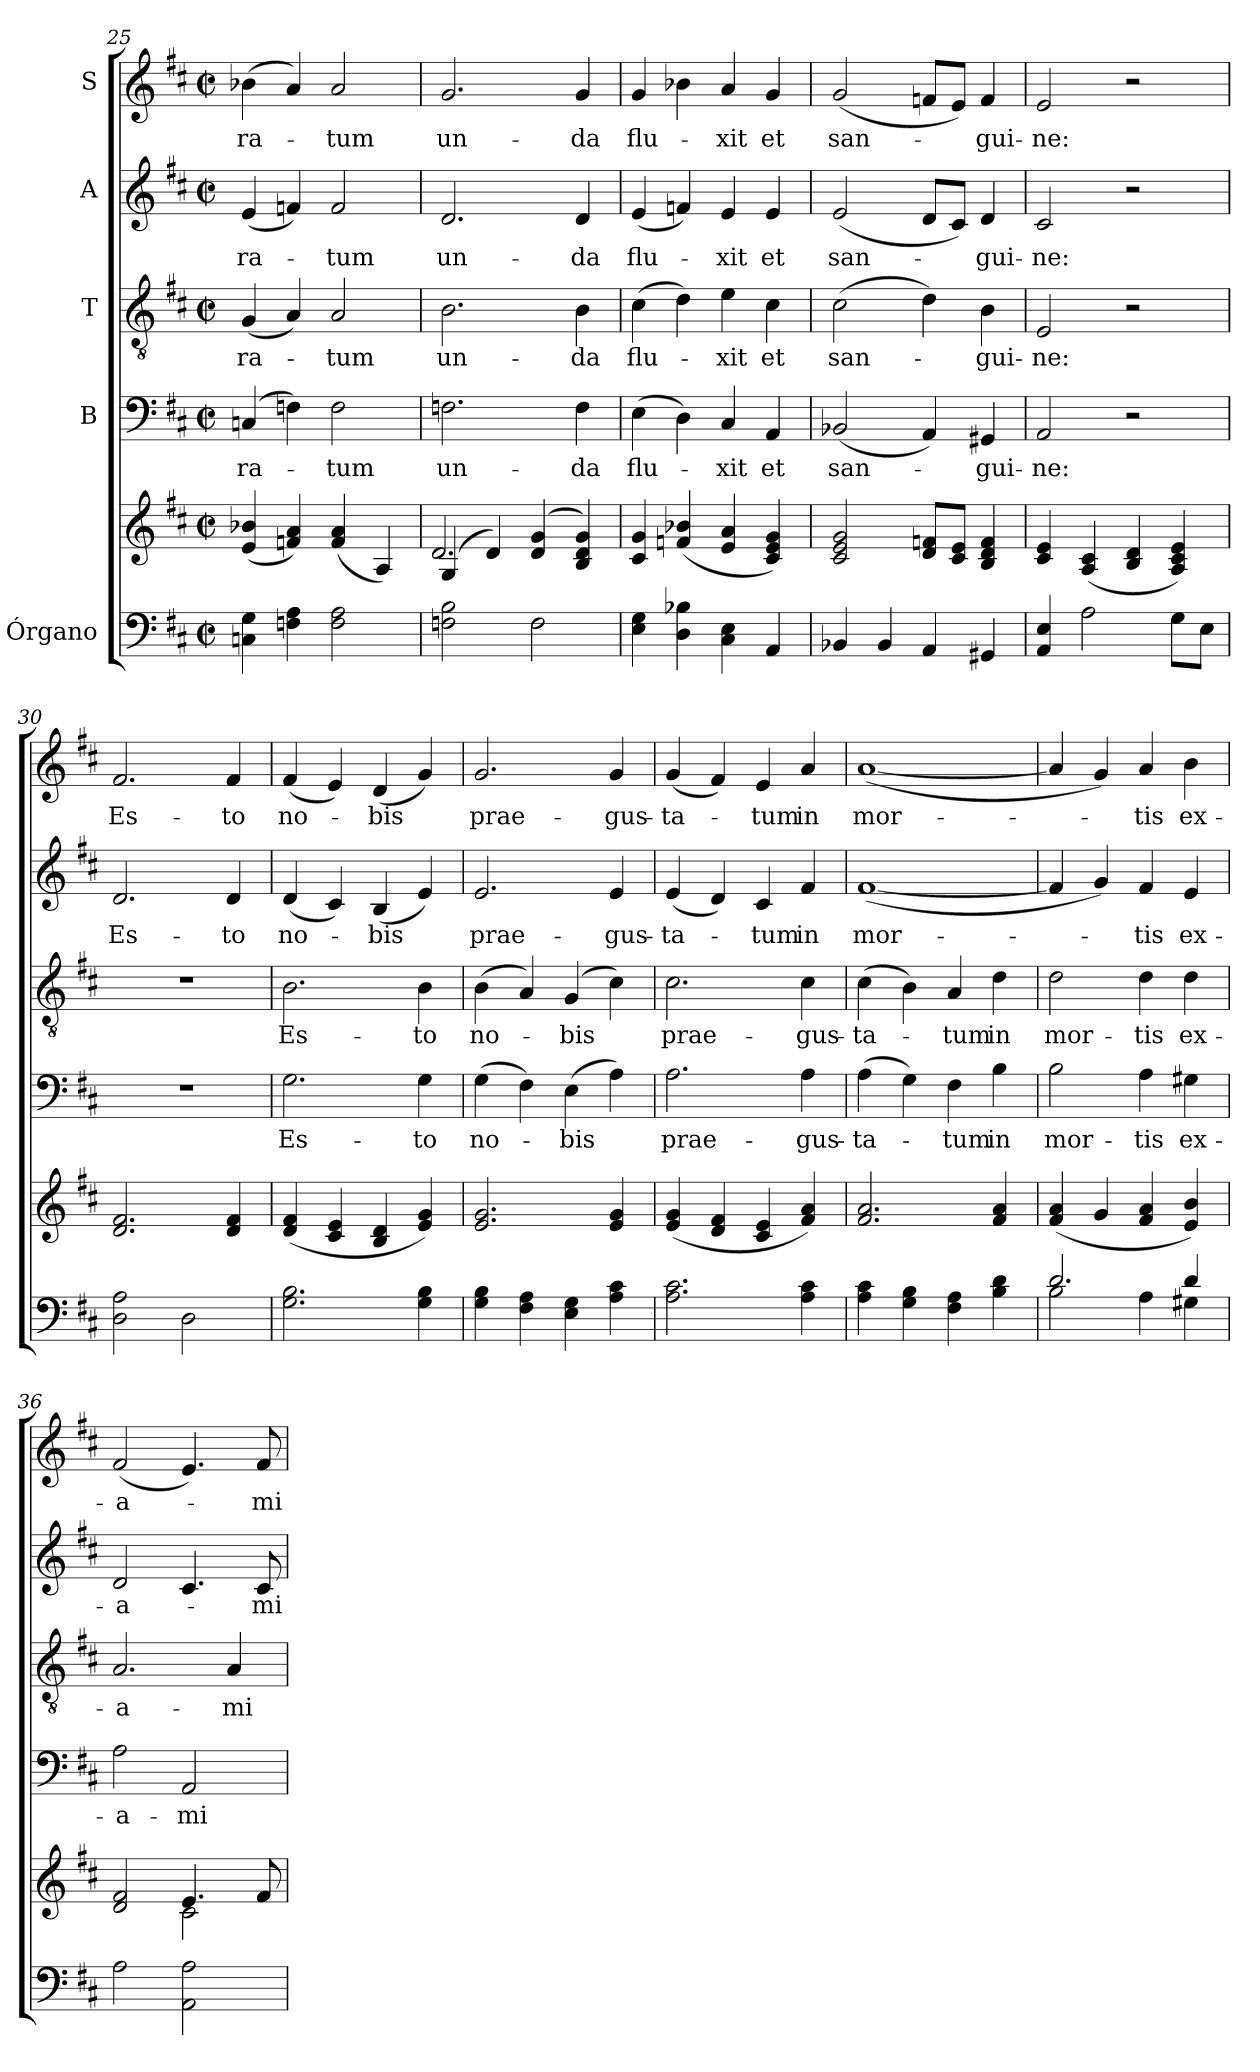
**kern	**kern	**kern	**text	**kern	**text	**kern	**text	**kern	**text
*part5	*part5	*part4	*part4	*part3	*part3	*part2	*part2	*part1	*part1
*staff6	*staff5	*staff4	*staff4	*staff3	*staff3	*staff2	*staff2	*staff1	*staff1
*I"Órgano	*	*I"B	*	*I"T	*	*I"A	*	*I"S	*
*clefF4	*clefG2	*clefF4	*	*clefGv2	*	*clefG2	*	*clefG2	*
*k[f#c#]	*k[f#c#]	*k[f#c#]	*	*k[f#c#]	*	*k[f#c#]	*	*k[f#c#]	*
*M2/2	*M2/2	*M2/2	*	*M2/2	*	*M2/2	*	*M2/2	*
*met(c|)	*met(c|)	*met(c|)	*	*met(c|)	*	*met(c|)	*	*met(c|)	*
=25	=25	=25	=25	=25	=25	=25	=25	=25	=25
!	!	!	!	!	!	!	!LO:LY:b	!	!
4Cn\ 4G\	(<4e/ 4b-X/	(>4Cn/	-ra-	(<4G/	-ra-	(<4e/	-ra-	(>4b-X\	-ra-
4Fn\ 4A\	4fn/ 4a/)	4Fn\)	.	4A/)	.	4fn/)	.	4a/)	.
!	!	!	!	!	!	!	!LO:LY:b	!	!
2F\ 2A\	(<4f/ 4a/	2F\	-tum	2A/	-tum	2f/	-tum	2a/	-tum
.	4A/)	.	.	.	.	.	.	.	.
=26	=26	=26	=26	=26	=26	=26	=26	=26	=26
*	*^	*	*	*	*	*	*	*	*
!	!	!	!	!	!	!	!	!LO:LY:b	!	!
2Fn\ 2B\	(>4G/	2.d/	2.Fn\	un-	2.B\	un-	2.d/	un-	2.g/	un-
.	4d/)	.	.	.	.	.	.	.	.	.
2F\	(<4d/ 4g/	.	.	.	.	.	.	.	.	.
!	!	!	!	!	!	!	!	!LO:LY:b	!	!
.	4B/ 4d/ 4g/)	4ryy	4F\	-da	4B\	-da	4d/	-da	4g/	-da
=27	=27	=27	=27	=27	=27	=27	=27	=27	=27	=27
!	!	!	!	!	!	!	!	!LO:LY:b	!	!
*	*v	*v	*	*	*	*	*	*	*	*
4E\ 4G\	4c#/ 4g/	(>4E\	flu-	(>4c#\	flu-	(<4e/	flu-	4g/	flu-
4D\ 4B-X\	(<4fn/ 4b-X/	4D\)	.	4d\)	.	4fn/)	.	4b-X\	.
!	!	!	!	!	!	!	!LO:LY:b	!	!
4C#\ 4E\	4e/ 4a/	4C#/	-xit	4e\	-xit	4e/	-xit	4a/	-xit
!	!	!	!	!	!	!	!LO:LY:b	!	!
4AA/	4c#/ 4e/ 4g/)	4AA/	et	4c#\	et	4e/	et	4g/	et
=28	=28	=28	=28	=28	=28	=28	=28	=28	=28
!	!	!	!	!	!	!	!LO:LY:b	!	!
4BB-X/	2c#/ 2e/ 2g/	(<2BB-X/	san-	(>2c#\	san-	(<2e/	san-	(<2g/	san-
4BB-/	.	.	.	.	.	.	.	.	.
4AA/	8d/ 8fn/L	4AA/)	.	4d\)	.	8d/L	.	8fn/L	.
.	8c#/ 8e/J	.	.	.	.	8c#/J)	.	8e/J)	.
!	!	!	!	!	!	!	!LO:LY:b	!	!
4GG#X/	4B/ 4d/ 4f/	4GG#X/	-gui-	4B\	-gui-	4d/	-gui-	4f/	-gui-
=29	=29	=29	=29	=29	=29	=29	=29	=29	=29
!	!	!	!	!	!	!	!LO:LY:b	!	!
4AA/ 4E/	4c#/ 4e/	2AA/	-ne:	2E/	-ne:	2c#/	-ne:	2e/	-ne:
2A\	(<4A/ 4c#/	.	.	.	.	.	.	.	.
.	4B/ 4d/	2r	.	2r	.	2r	.	2r	.
8G\L	4A/ 4c#/ 4e/)	.	.	.	.	.	.	.	.
8E\J	.	.	.	.	.	.	.	.	.
!!LO:LB:g=z
=30	=30	=30	=30	=30	=30	=30	=30	=30	=30
!	!	!	!	!	!	!	!LO:LY:b	!	!
2D\ 2A\	2.d/ 2.f#/	1r	.	1r	.	2.d/	Es-	2.f#/	Es-
2D\	.	.	.	.	.	.	.	.	.
!	!	!	!	!	!	!	!LO:LY:b	!	!
.	4d/ 4f#/	.	.	.	.	4d/	-to	4f#/	-to
=31	=31	=31	=31	=31	=31	=31	=31	=31	=31
!	!	!	!	!	!	!	!LO:LY:b	!	!
2.G\ 2.B\	(<4d/ 4f#/	2.G\	Es-	2.B\	Es-	(<4d/	no-	(<4f#/	no-
.	4c#/ 4e/	.	.	.	.	4c#/)	.	4e/)	.
!	!	!	!	!	!	!	!LO:LY:b	!	!
.	4B/ 4d/	.	.	.	.	(<4B/	-bis	(<4d/	-bis
4G\ 4B\	4e/ 4g/)	4G\	-to	4B\	-to	4e/)	.	4g/)	.
=32	=32	=32	=32	=32	=32	=32	=32	=32	=32
!	!	!	!	!	!	!	!LO:LY:b	!	!
4G\ 4B\	2.e/ 2.g/	(>4G\	no-	(>4B\	no-	2.e/	prae-	2.g/	prae-
4F#\ 4A\	.	4F#\)	.	4A/)	.	.	.	.	.
4E\ 4G\	.	(>4E\	-bis	(>4G/	-bis	.	.	.	.
!	!	!	!	!	!	!	!LO:LY:b	!	!
4A\ 4c#\	4e/ 4g/	4A\)	.	4c#\)	.	4e/	-gus-	4g/	-gus-
=33	=33	=33	=33	=33	=33	=33	=33	=33	=33
!	!	!	!	!	!	!	!LO:LY:b	!	!
2.A\ 2.c#\	(<4e/ 4g/	2.A\	prae-	2.c#\	prae-	(<4e/	-ta-	(<4g/	-ta-
.	4d/ 4f#/	.	.	.	.	4d/)	.	4f#/)	.
!	!	!	!	!	!	!	!LO:LY:b	!	!
.	4c#/ 4e/	.	.	.	.	4c#/	-tum	4e/	-tum
!	!	!	!	!	!	!	!LO:LY:b	!	!
4A\ 4c#\	4f#/ 4a/)	4A\	-gus-	4c#\	-gus-	4f#/	in	4a/	in
=34	=34	=34	=34	=34	=34	=34	=34	=34	=34
!	!	!	!	!	!	!	!LO:LY:b	!	!
4A\ 4c#\	2.f#/ 2.a/	(>4A\	-ta-	(>4c#\	-ta-	(<[1f#	mor-	(<[1a	mor-
4G\ 4B\	.	4G\)	.	4B\)	.	.	.	.	.
4F#\ 4A\	.	4F#\	-tum	4A/	-tum	.	.	.	.
4B\ 4d\	4f#/ 4a/	4B\	in	4d\	in	.	.	.	.
=35	=35	=35	=35	=35	=35	=35	=35	=35	=35
*^	*	*	*	*	*	*	*	*	*
2B\	2.d/	(<4f#/ 4a/	2B\	mor-	2d\	mor-	4f#/]	.	4a/]	.
.	.	4g/	.	.	.	.	4g/)	.	4g/)	.
!	!	!	!	!	!	!	!	!LO:LY:b	!	!
4A\	.	4f#/ 4a/	4A\	-tis	4d\	-tis	4f#/	-tis	4a/	-tis
!	!	!	!	!	!	!	!	!LO:LY:b	!	!
4G#X\	4d/	4e/ 4b/)	4G#X\	ex-	4d\	ex-	4e/	ex-	4b\	ex-
=36	=36	=36	=36	=36	=36	=36	=36	=36	=36	=36
*	*	*^	*	*	*	*	*	*	*	*
!	!	!	!	!	!	!	!	!	!LO:LY:b	!	!
*v	*v	*	*	*	*	*	*	*	*	*	*
2A\	2d/ 2f#/	2ryy	2A\	-a-	2.A/	-a-	2d/	-a-	(<2f#/	-a-
2AA\ 2A\	2c#\	4.e/	2AA/	-mi-	.	.	4.c#/	.	4.e/)	.
.	.	.	.	.	4A/	-mi-	.	.	.	.
!	!	!	!	!	!	!	!	!LO:LY:b	!	!
.	.	8f#/	.	.	.	.	8c#/	-mi-	8f#/	-mi-
*	*v	*v	*	*	*	*	*	*	*	*
=	=	=	=	=	=	=	=	=	=
*-	*-	*-	*-	*-	*-	*-	*-	*-	*-
